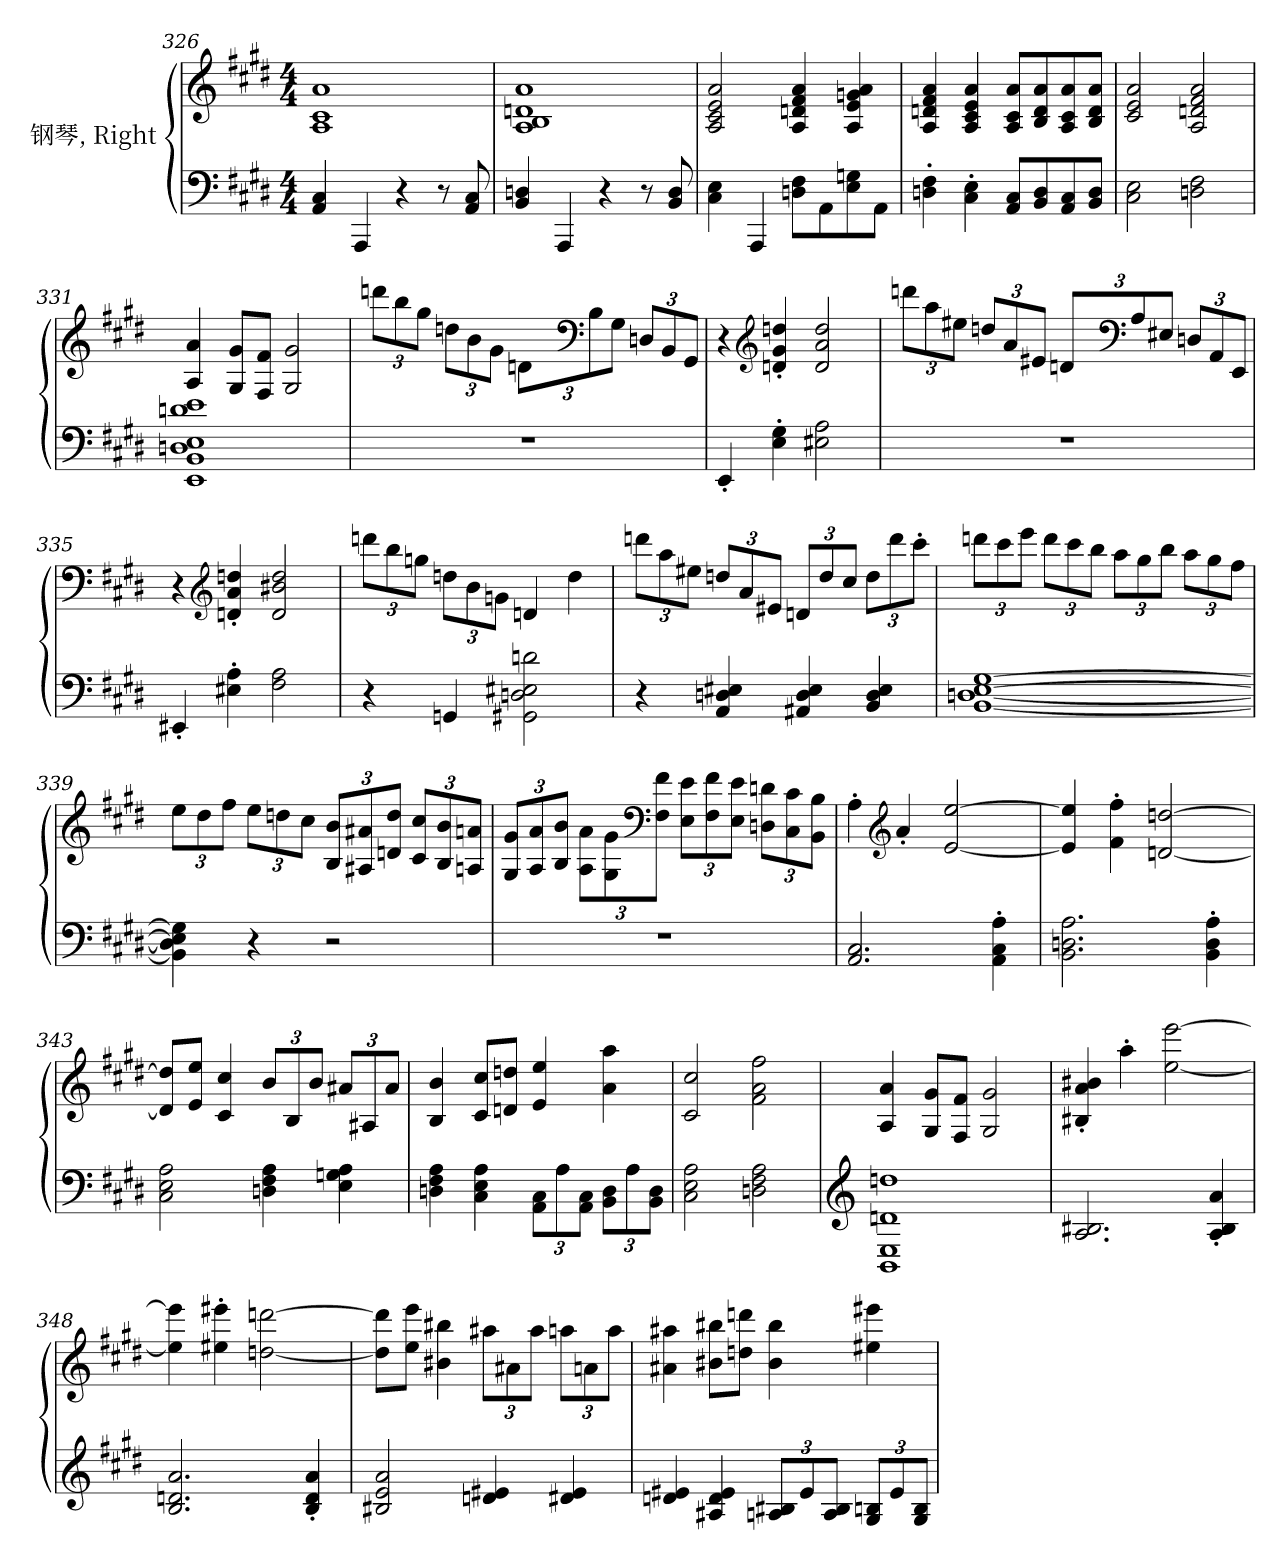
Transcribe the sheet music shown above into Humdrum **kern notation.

**kern	**kern
*part1	*part1
*staff2	*staff1
*I"钢琴, Right	*
*clefF4	*clefG2
*k[f#c#g#d#]	*k[f#c#g#d#]
*M4/4	*M4/4
=326	=326
4AA/ 4C#/	1A 1c# 1a
4AAA/	.
4r	.
8r	.
8AA/ 8C#/	.
=327	=327
4BB/ 4Dn/	1A 1B 1dn 1a
4AAA/	.
4r	.
8r	.
8BB/ 8D/	.
!!LO:LB:g=z
=328	=328
4C#\ 4E\	2A/ 2c#/ 2e/ 2a/
4AAA/	.
8Dn\ 8F#\L	4A/ 4dn/ 4f#/ 4a/
8AA\	.
8E\ 8Gn\	4A/ 4e/ 4gn/ 4a/
8AA\J	.
=329	=329
*	*MM134
4Dn\' 4F#\'	4A/ 4dn/ 4f#/ 4a/
*	*MM131
4C#\' 4E\'	4A/ 4c#/ 4e/ 4a/
*	*MM125
8AA/ 8C#/L	8A/ 8c#/ 8a/L
8BB/ 8D/	8B/ 8d/ 8a/
*	*MM120
8AA/ 8C#/	8A/ 8c#/ 8a/
8BB/ 8D/J	8B/ 8d/ 8a/J
=330	=330
2C#\ 2E\	2c#/ 2e/ 2a/
2Dn\ 2F#\	2A/ 2dn/ 2f#/ 2a/
=331	=331
1EE 1BB 1Dn 1E 1dn 1e	4A/ 4a/
.	8G#/ 8g#/L
.	8F#/ 8f#/J
.	2G#/ 2g#/
=332	=332
*	*Xbrackettup
*	*MM80
1r	12dddn\L
.	12bb\
.	12gg#\J
.	12ddn\L
.	12b\
.	12g#\J
.	12dn\L
*	*clefF4
.	12B\
.	12G#\J
.	12Dn/L
*	*MM130
.	12BB/
.	12GG#/J
!!LO:LB:g=z
=333	=333
*	*MM134
4EE'/	4r
*	*clefG2
4E\' 4G#\'	4dn/' 4g#/' 4ddn/'
*	*MM130
2E#X\ 2A\	2d/ 2a/ 2dd/
=334	=334
*	*MM116
1r	12dddn\L
.	12aa\
.	12ee#X\J
.	12ddn/L
.	12a/
.	12e#X/J
.	12dn/L
*	*clefF4
.	12A/
.	12E#X/J
.	12Dn/L
*	*MM130
.	12AA/
.	12EE/J
=335	=335
*	*MM134
4EE#X'/	4r
*	*clefG2
4E#X\' 4A\'	4dn/' 4a/' 4ddn/'
*	*MM130
2F#\ 2A\	2d/ 2b#X/ 2dd/
!!LO:PB:g=z
=336	=336
4r	12dddn\L
.	12bb\
.	12ggn\J
4GGn/	12ddn\L
.	12b\
.	12gn\J
2GG#X\ 2Dn\ 2E#X\ 2dn\	4dn/
.	4dd\
=337	=337
*	*MM133
4r	12dddn\L
.	12aa\
.	12ee#X\J
*	*MM134
4AA/ 4Dn/ 4E#X/	12ddn/L
.	12a/
.	12e#X/J
4AA#X/ 4D/ 4E#/	12dn/L
.	12dd/
.	12cc#/J
*	*MM137
4BB/ 4D/ 4E#/	12dd\L
.	12ddd\
.	12ccc#'\J
!!LO:LB:g=z
=338	=338
[1BB [1Dn [1E [1G#	12dddn\L
.	12ccc#\
.	12eee\J
.	12ddd\L
.	12ccc#\
.	12bb\J
*	*MM138
.	12aa\L
.	12gg#\
.	12bb\J
.	12aa\L
.	12gg#\
.	12ff#\J
=339	=339
*	*MM134
4BB\] 4D\] 4E\] 4G#\]	12ee\L
.	12dd#\
.	12ff#\J
4r	12ee\L
.	12ddn\
.	12cc#\J
2r	12B/ 12b/L
.	12A#X/ 12a#X/
.	12dn/ 12dd/J
.	12c#/ 12cc#/L
.	12B/ 12b/
.	12An/ 12an/J
!!LO:LB:g=z
=340	=340
1r	12G#/ 12g#/L
.	12A/ 12a/
.	12B/ 12b/J
.	12A\ 12a\L
.	12G#\ 12g#\
*	*clefF4
.	12F#\ 12f#\J
.	12E\ 12e\L
.	12F#\ 12f#\
.	12E\ 12e\J
.	12Dn\ 12dn\L
.	12C#\ 12c#\
.	12BB\ 12B\J
=341	=341
*	*MM122
2.AA/ 2.C#/	4A'\
*	*clefG2
.	4a'/
*	*MM129
.	[2e/ [2ee/
4AA\' 4C#\' 4A\'	.
=342	=342
2.BB\ 2.Dn\ 2.A\	4e/] 4ee/]
.	4f#\' 4ff#\'
*	*MM130
.	[2dn/ [2ddn/
4BB\' 4D\' 4A\'	.
=343	=343
2C#\ 2E\ 2A\	8d/] 8dd/]L
.	8e/ 8ee/J
.	4c#/ 4cc#/
*	*MM132
4Dn\ 4F#\ 4A\	12b/L
.	12B/
.	12b/J
4E\ 4Gn\ 4A\	12a#X/L
*	*MM134
.	12A#X/
.	12a#/J
!!LO:LB:g=z
=344	=344
4Dn\ 4F#\ 4A\	4B/ 4b/
4C#\ 4E\ 4A\	8c#/ 8cc#/L
.	8dn/ 8ddn/J
*Xbrackettup	*
12AA\ 12C#\L	4e/ 4ee/
12A\	.
12AA\ 12C#\J	.
*	*MM134
12BB\ 12D\L	4a\ 4aa\
12A\	.
12BB\ 12D\J	.
=345	=345
*	*MM110
2C#\ 2E\ 2A\	2c#/ 2cc#/
2Dn\ 2F#\ 2A\	2f#\ 2a\ 2ff#\
=346	=346
*clefG2	*
1BB 1E 1dn 1ddn	4A/ 4a/
.	8G#/ 8g#/L
.	8F#/ 8f#/J
.	2G#/ 2g#/
=347	=347
2.A/ 2.B#X/	4B#X/' 4a/' 4b#X/'
.	4aa'\
.	[2ee\ [2eee\
4A/' 4B#/' 4a/'	.
=348	=348
2.B/ 2.dn/ 2.a/	4ee\] 4eee\]
.	4ee#X\' 4eee#X\'
*	*MM124
.	[2ddn\ [2dddn\
4B/' 4d/' 4a/'	.
!!LO:LB:g=z
=349	=349
2B#X/ 2e/ 2a/	8dd\] 8ddd\]L
.	8ee\ 8eee\J
.	4b#X\ 4bb#X\
4dn/ 4e#X/	12aa#X\L
.	12a#X\
.	12aa#\J
*	*MM131
4d#X/ 4e#/	12aan\L
.	12an\
.	12aa\J
=350	=350
4dn/ 4e#X/	4a#X\ 4aa#X\
4A#X/ 4d/ 4e#/	8b#X\ 8bb#X\L
.	8ddn\ 8dddn\J
12An/ 12B#X/L	4b#\ 4bb#\
12e#/	.
12A/ 12B#/J	.
*	*MM135
12G#/ 12Bn/L	4ee#X\ 4eee#X\
12e#/	.
12G#/ 12B/J	.
=	=
*-	*-
